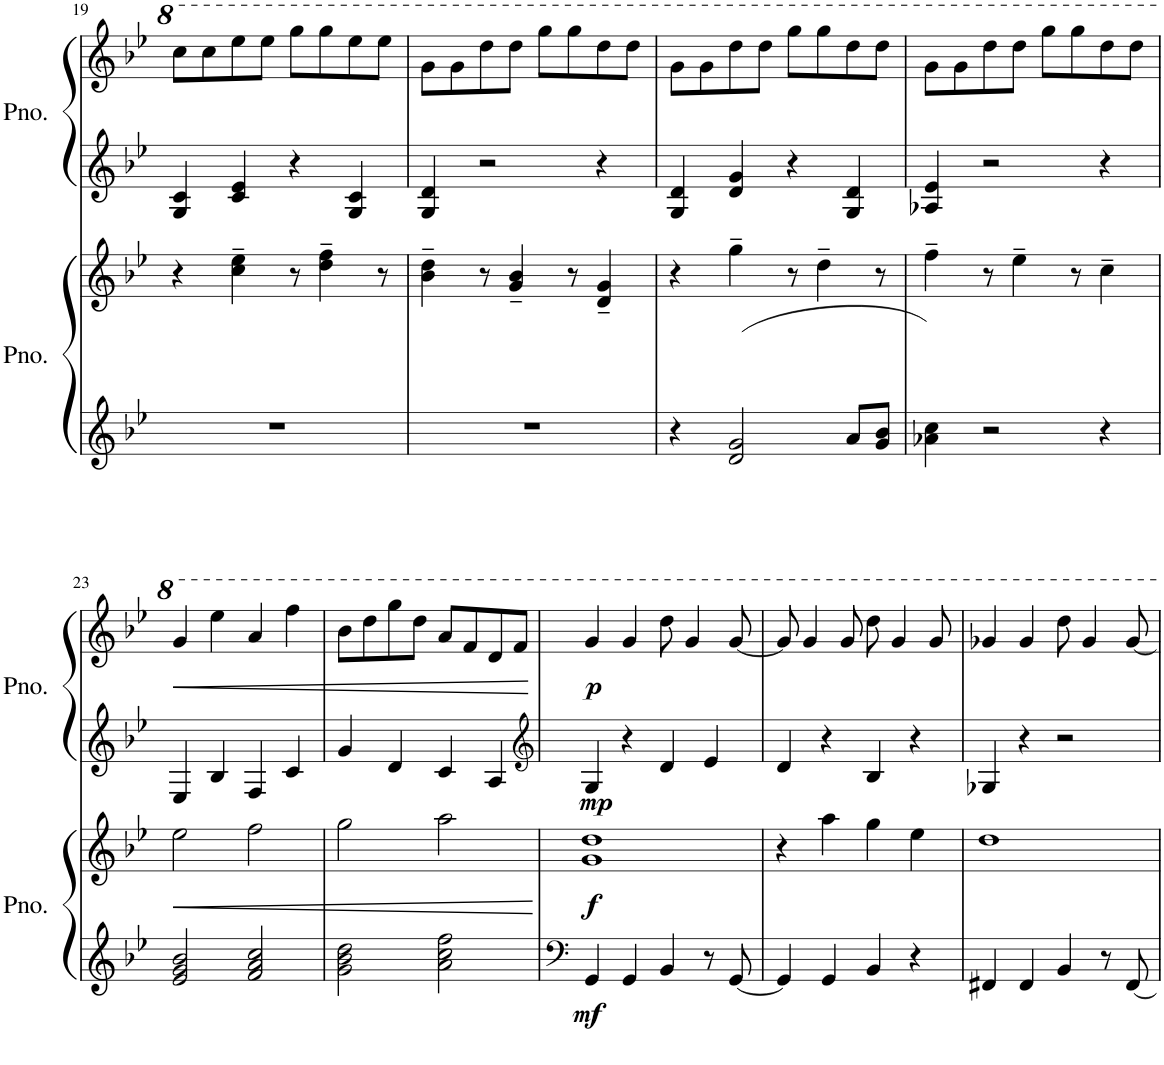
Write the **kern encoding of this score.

**kern	**kern	**dynam	**kern	**kern	**dynam
*part2	*part2	*part2	*part1	*part1	*part1
*staff4	*staff3	*staff3/4	*staff2	*staff1	*staff1/2
*I"Piano	*	*	*I"Piano	*	*
*I'Pno.	*	*	*I'Pno.	*	*
!!LO:PB:g=z
*clefG2	*clefG2	*	*clefG2	*clefG2	*
*k[b-e-]	*k[b-e-]	*	*k[b-e-]	*k[b-e-]	*
*M4/4	*M4/4	*	*M4/4	*M4/4	*
=19	=19	=19	=19	=19	=19
1r	4r	.	4G/ 4c/	8ccc\L	.
.	.	.	.	8ccc\	.
.	4cc\~ 4ee-\~	.	4c/ 4e-/	8eee-\	.
.	.	.	.	8eee-\J	.
.	8r	.	4r	8ggg\L	.
.	4dd\~ 4ff\~	.	.	8ggg\	.
.	.	.	4G/ 4c/	8eee-\	.
.	8r	.	.	8eee-\J	.
=20	=20	=20	=20	=20	=20
1r	4b-\~ 4dd\~	.	4G/ 4d/	8gg\L	.
.	.	.	.	8gg\	.
.	8r	.	2r	8ddd\	.
.	4g/~ 4b-/~	.	.	8ddd\J	.
.	.	.	.	8ggg\L	.
.	8r	.	.	8ggg\	.
.	4d/~ 4g/~	.	4r	8ddd\	.
.	.	.	.	8ddd\J	.
=21	=21	=21	=21	=21	=21
4r	4r	.	4G/ 4d/	8gg\L	.
.	.	.	.	8gg\	.
2d/ 2g/	4gg~\	.	4d/ 4g/	8ddd\	.
.	.	.	.	8ddd\J	.
.	8r	.	4r	8ggg\L	.
.	4dd~\	.	.	8ggg\	.
8a/L	.	.	4G/ 4d/	8ddd\	.
8g/ 8b-/J	8r	.	.	8ddd\J	.
=22	=22	=22	=22	=22	=22
4a-X\ 4cc\	4ff~\	.	4A-X/ 4e-/	8gg\L	.
.	.	.	.	8gg\	.
2r	8r	.	2r	8ddd\	.
.	4ee-~\	.	.	8ddd\J	.
.	.	.	.	8ggg\L	.
.	8r	.	.	8ggg\	.
4r	4cc~\	.	4r	8ddd\	.
.	.	.	.	8ddd\J	.
!!LO:LB:g=z
=23	=23	=23	=23	=23	=23
!	!	!LO:HP:b	!	!	!LO:HP:b
2e-/ 2g/ 2b-/	2ee-\	<	4E-/	4gg/	<
.	.	.	4B-/	4eee-\	.
2f/ 2a/ 2cc/	2ff\	.	4F/	4aa/	.
.	.	.	4c/	4fff\	.
=24	=24	=24	=24	=24	=24
2g\ 2b-\ 2dd\	2gg\	.	4g/	8bb-\L	.
.	.	.	.	8ddd\	.
.	.	.	4d/	8ggg\	.
.	.	.	.	8ddd\J	.
2a\ 2cc\ 2ff\	2aa\	.	4c/	8aa/L	.
.	.	.	.	8ff/	.
.	.	.	4A/	8dd/	.
.	.	.	.	8ff/J	.
.	.	[	.	.	[
=25	=25	=25	=25	=25	=25
*clefF4	*	*	*clefG2	*	*
!	!	!LO:DY:b=2	!	!	!
!	!	!LO:DY:n=1:b	!	!	!LO:DY:b=2
!	!	!	!	!	!LO:DY:n=1:b
4GG/	1g 1dd	mf f	4G/	4gg/	mp p
4GG/	.	.	4r	4gg/	.
4BB-/	.	.	4d/	8ddd\	.
.	.	.	.	4gg/	.
8r	.	.	4e-/	.	.
[8GG/	.	.	.	[8gg/	.
=26	=26	=26	=26	=26	=26
4GG/]	4r	.	4d/	8gg/]	.
.	.	.	.	4gg/	.
4GG/	4aa\	.	4r	.	.
.	.	.	.	8gg/	.
4BB-/	4gg\	.	4B-/	8ddd\	.
.	.	.	.	4gg/	.
4r	4ee-\	.	4r	.	.
.	.	.	.	8gg/	.
=27	=27	=27	=27	=27	=27
4FF#X/	1dd	.	4G-X/	4gg-X/	.
4FF#/	.	.	4r	4gg-/	.
4BB-/	.	.	2r	8ddd\	.
.	.	.	.	4gg-/	.
8r	.	.	.	.	.
[8FF#/	.	.	.	[8gg-/	.
=	=	=	=	=	=
*-	*-	*-	*-	*-	*-
